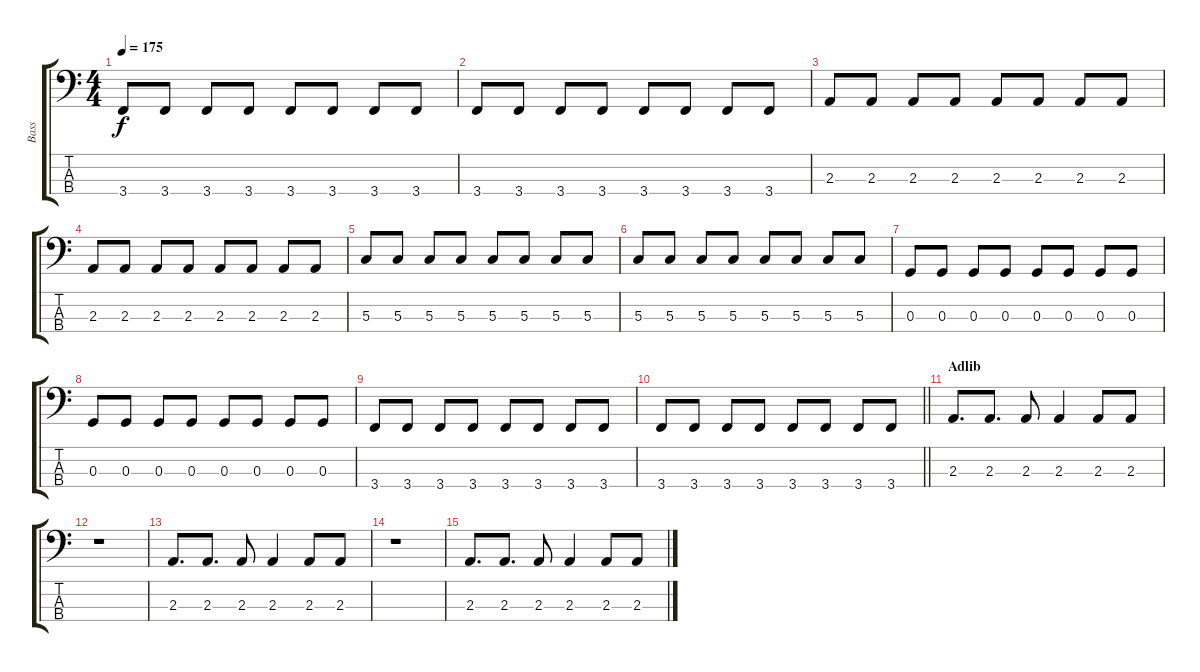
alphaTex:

\track ("Bass" "Bass") {instrument electricbasspick}
\staff {score tabs}
\tuning (F2 C2 G1 D1) {hide}
\ts (4 4)
\tempo 175
\clef f4
\ks c
3.4.8{dy f} 3.4.8 3.4.8 3.4.8 3.4.8 3.4.8 3.4.8 3.4.8 |
3.4.8 3.4.8 3.4.8 3.4.8 3.4.8 3.4.8 3.4.8 3.4.8 |
2.3.8 2.3.8 2.3.8 2.3.8 2.3.8 2.3.8 2.3.8 2.3.8 |
2.3.8 2.3.8 2.3.8 2.3.8 2.3.8 2.3.8 2.3.8 2.3.8 |
5.3.8 5.3.8 5.3.8 5.3.8 5.3.8 5.3.8 5.3.8 5.3.8 |
5.3.8 5.3.8 5.3.8 5.3.8 5.3.8 5.3.8 5.3.8 5.3.8 |
0.3.8 0.3.8 0.3.8 0.3.8 0.3.8 0.3.8 0.3.8 0.3.8 |
0.3.8 0.3.8 0.3.8 0.3.8 0.3.8 0.3.8 0.3.8 0.3.8 |
3.4.8 3.4.8 3.4.8 3.4.8 3.4.8 3.4.8 3.4.8 3.4.8 |
\barLineRight lightlight
3.4.8 3.4.8 3.4.8 3.4.8 3.4.8 3.4.8 3.4.8 3.4.8 |
\section ("" "Adlib")
2.3.8{d} 2.3.8{d} 2.3.8 2.3.4 2.3.8 2.3.8 |
r.1 |
2.3.8{d} 2.3.8{d} 2.3.8 2.3.4 2.3.8 2.3.8 |
r.1 |
2.3.8{d} 2.3.8{d} 2.3.8 2.3.4 2.3.8 2.3.8
